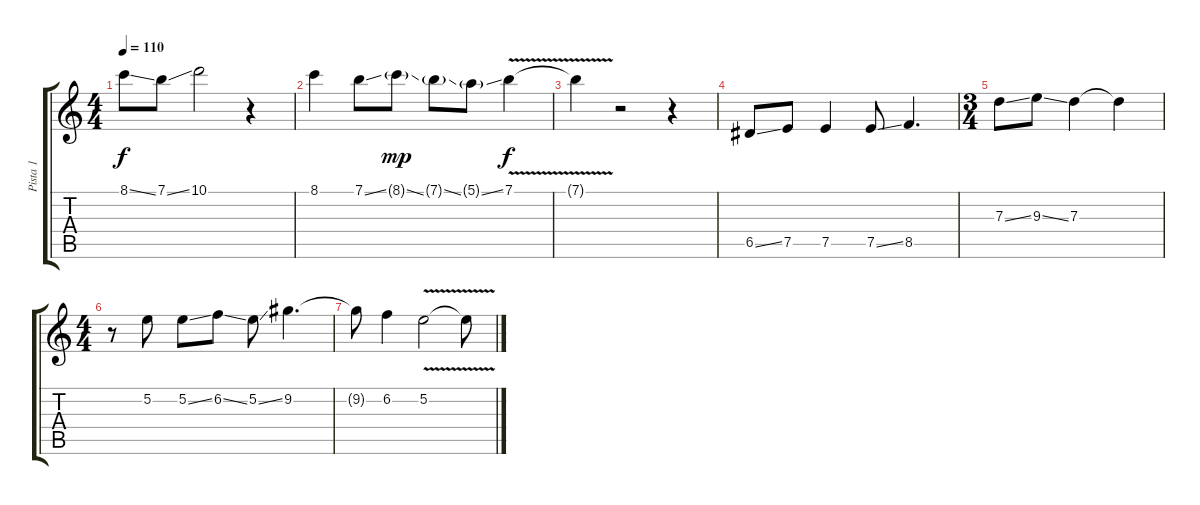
\track ("Pista 1" "Pista 1") {instrument overdrivenguitar}
\staff {score tabs}
\tuning (E4 B3 G3 D3 A2 E2) {hide}
\ts (4 4)
\tempo 110
\clef g2
\ks c
8.1{ss}.8{dy f} 7.1{ss}.8 10.1.2 r.4 |
8.1.4 7.1{ss}.8 8.1{ss g}.8{dy mp} 7.1{ss g}.8 5.1{ss g}.8 7.1{v}.4{dy f} |
7.1{t}.4 r.2 r.4 |
6.5{ss}.8 7.5.8 7.5.4 7.5{ss}.8 8.5.4{d} |
\ts (3 4)
7.3{ss}.8 9.3{ss}.8 7.3.4 7.3{t}.4 |
\ts (4 4)
r.8 5.2.8 5.2{ss}.8 6.2{ss}.8 5.2{ss}.8 9.2.4{d} |
9.2{t}.8 6.2.4 5.2{v}.2 5.2{v t}.8
